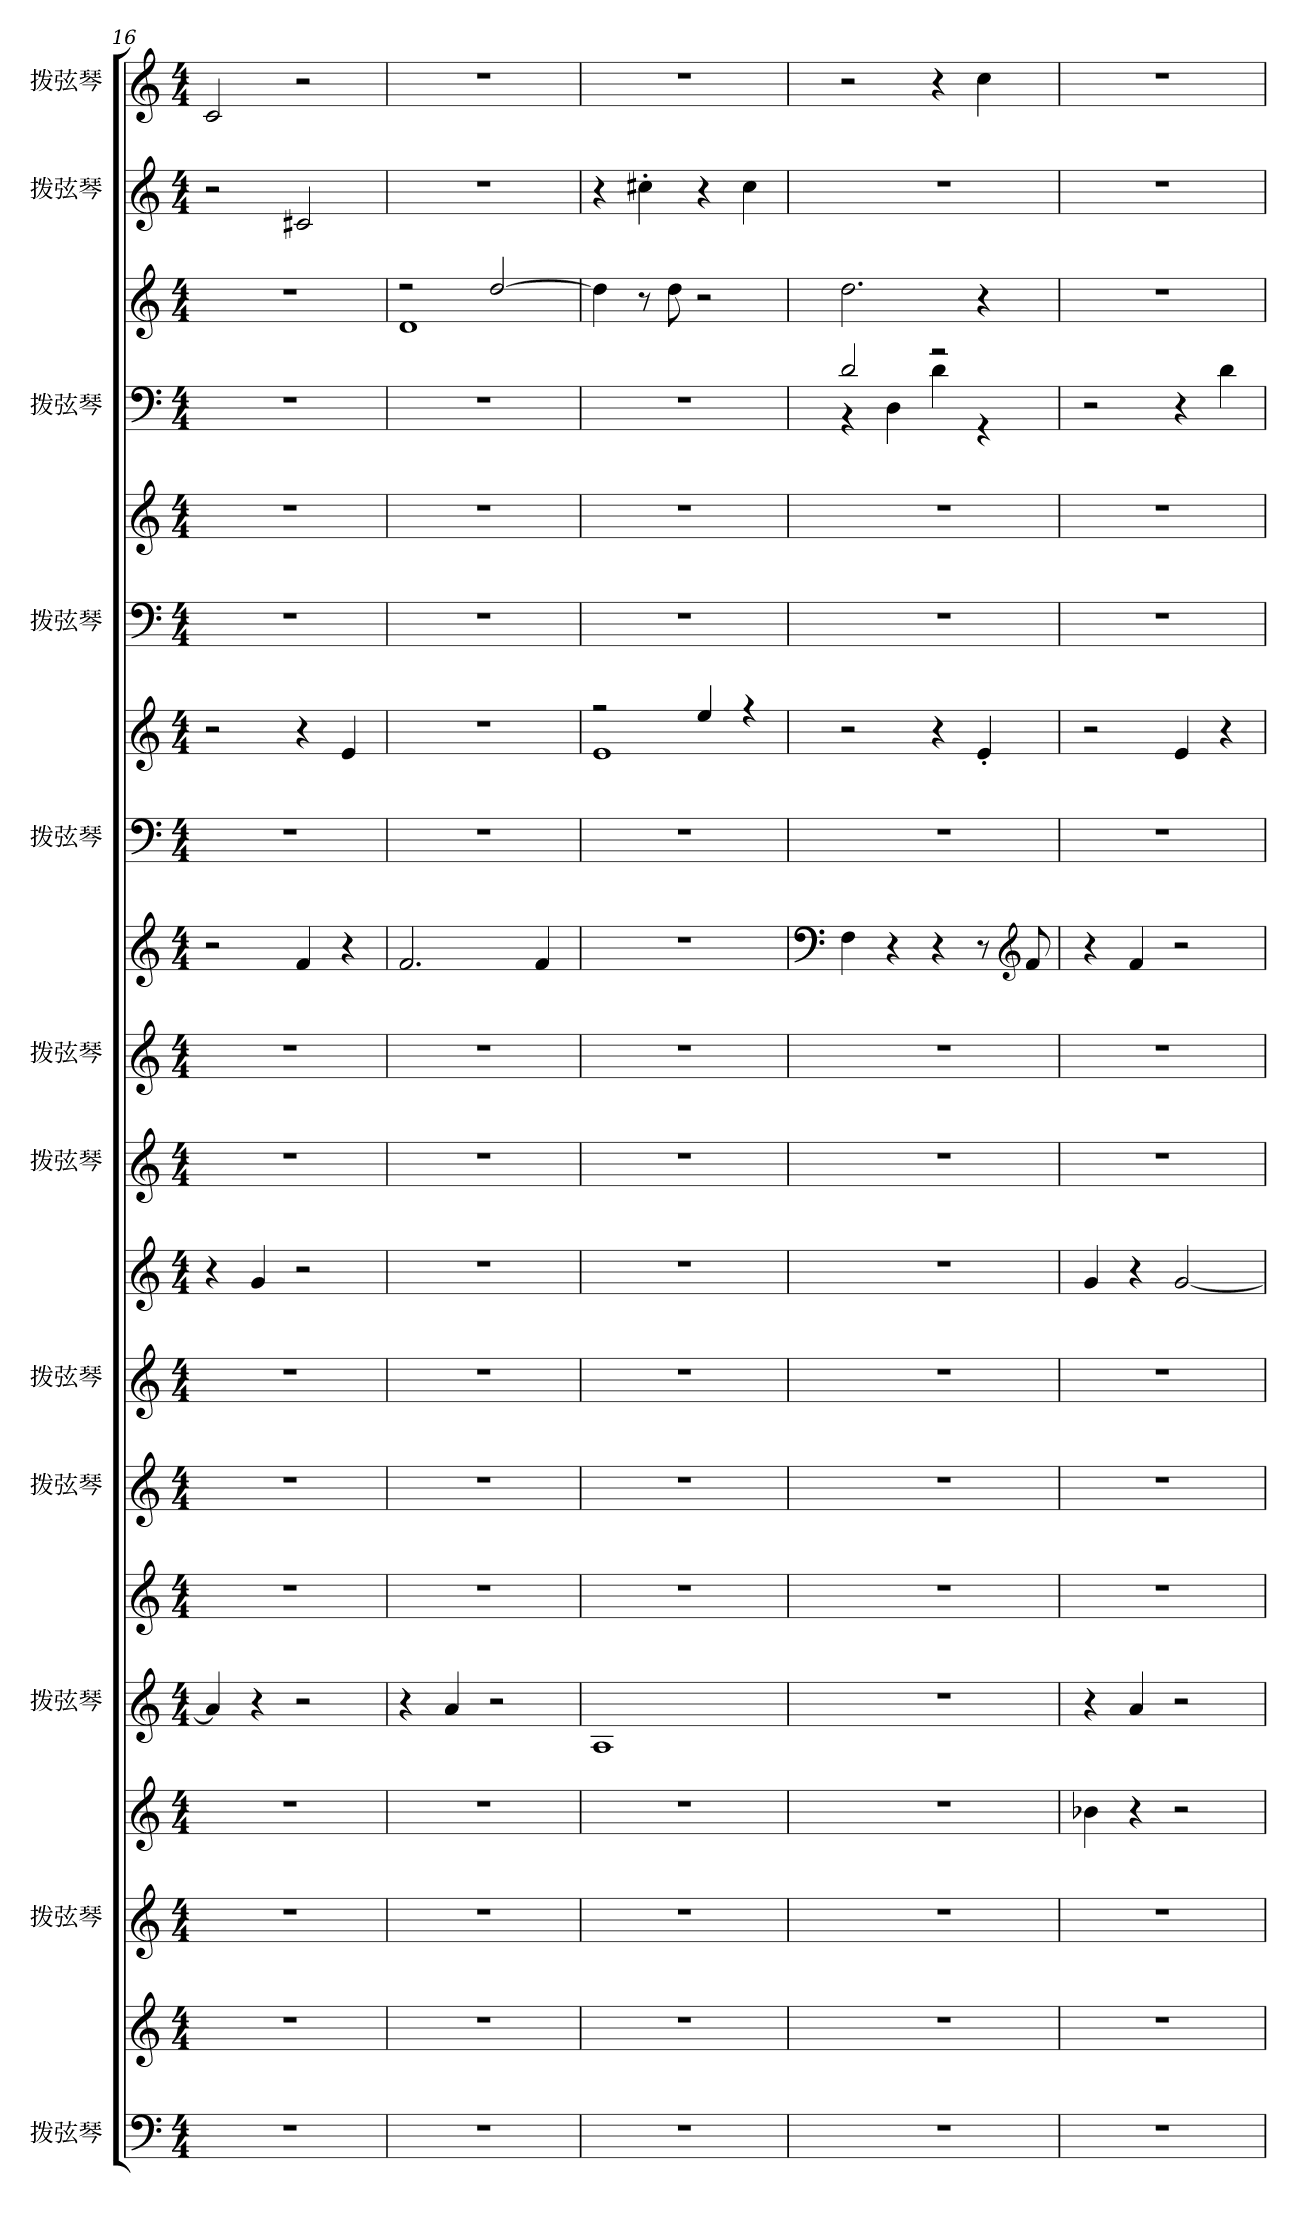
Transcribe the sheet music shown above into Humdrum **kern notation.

**kern	**kern	**kern	**kern	**kern	**kern	**kern	**kern	**kern	**kern	**kern	**kern	**kern	**kern	**kern	**kern	**kern	**kern	**kern	**kern
*part12	*part12	*part11	*part11	*part10	*part10	*part9	*part8	*part8	*part7	*part6	*part6	*part5	*part5	*part4	*part4	*part3	*part3	*part2	*part1
*staff20	*staff19	*staff18	*staff17	*staff16	*staff15	*staff14	*staff13	*staff12	*staff11	*staff10	*staff9	*staff8	*staff7	*staff6	*staff5	*staff4	*staff3	*staff2	*staff1
*I"拨弦琴	*	*I"拨弦琴	*	*I"拨弦琴	*	*I"拨弦琴	*I"拨弦琴	*	*I"拨弦琴	*I"拨弦琴	*	*I"拨弦琴	*	*I"拨弦琴	*	*I"拨弦琴	*	*I"拨弦琴	*I"拨弦琴
*clefF4	*clefG2	*clefG2	*clefG2	*clefG2	*clefG2	*clefG2	*clefG2	*clefG2	*clefG2	*clefG2	*clefG2	*clefF4	*clefG2	*clefF4	*clefG2	*clefF4	*clefG2	*clefG2	*clefG2
*k[]	*k[]	*k[]	*k[]	*k[]	*k[]	*k[]	*k[]	*k[]	*k[]	*k[]	*k[]	*k[]	*k[]	*k[]	*k[]	*k[]	*k[]	*k[]	*k[]
*M4/4	*M4/4	*M4/4	*M4/4	*M4/4	*M4/4	*M4/4	*M4/4	*M4/4	*M4/4	*M4/4	*M4/4	*M4/4	*M4/4	*M4/4	*M4/4	*M4/4	*M4/4	*M4/4	*M4/4
=16	=16	=16	=16	=16	=16	=16	=16	=16	=16	=16	=16	=16	=16	=16	=16	=16	=16	=16	=16
1r	1r	1r	1r	4a/]	1r	1r	1r	4r	1r	1r	2r	1r	2r	1r	1r	1r	1r	2r	2c/
.	.	.	.	4r	.	.	.	4g/	.	.	.	.	.	.	.	.	.	.	.
.	.	.	.	2r	.	.	.	2r	.	.	4f/	.	4r	.	.	.	.	2c#X/	2r
.	.	.	.	.	.	.	.	.	.	.	4r	.	4e/	.	.	.	.	.	.
!!LO:PB:g=z
=17	=17	=17	=17	=17	=17	=17	=17	=17	=17	=17	=17	=17	=17	=17	=17	=17	=17	=17	=17
*	*	*	*	*	*	*	*	*	*	*	*	*	*	*	*	*	*^	*	*
1r	1r	1r	1r	4r	1r	1r	1r	1r	1r	1r	2.f/	1r	1r	1r	1r	1r	2r	1d	1r	1r
.	.	.	.	4a/	.	.	.	.	.	.	.	.	.	.	.	.	.	.	.	.
.	.	.	.	2r	.	.	.	.	.	.	.	.	.	.	.	.	[2dd/	.	.	.
.	.	.	.	.	.	.	.	.	.	.	4f/	.	.	.	.	.	.	.	.	.
*	*	*	*	*	*	*	*	*	*	*	*	*	*	*	*	*	*v	*v	*	*
=18	=18	=18	=18	=18	=18	=18	=18	=18	=18	=18	=18	=18	=18	=18	=18	=18	=18	=18	=18
*	*	*	*	*	*	*	*	*	*	*	*	*	*^	*	*	*	*	*	*
1r	1r	1r	1r	1A	1r	1r	1r	1r	1r	1r	1r	1r	2r	1e	1r	1r	1r	4dd\]	4r	1r
.	.	.	.	.	.	.	.	.	.	.	.	.	.	.	.	.	.	8r	4cc#X'\	.
.	.	.	.	.	.	.	.	.	.	.	.	.	.	.	.	.	.	8dd\	.	.
.	.	.	.	.	.	.	.	.	.	.	.	.	4ee/	.	.	.	.	2r	4r	.
.	.	.	.	.	.	.	.	.	.	.	.	.	4r	.	.	.	.	.	4cc#\	.
*	*	*	*	*	*	*	*	*	*	*	*	*	*v	*v	*	*	*	*	*	*
=19	=19	=19	=19	=19	=19	=19	=19	=19	=19	=19	=19	=19	=19	=19	=19	=19	=19	=19	=19
*	*	*	*	*	*	*	*	*	*	*	*clefF4	*	*	*	*	*	*	*	*
*	*	*	*	*	*	*	*	*	*	*	*	*	*	*	*	*^	*	*	*
1r	1r	1r	1r	1r	1r	1r	1r	1r	1r	1r	4F\	1r	2r	1r	1r	2d/	4r	2.dd\	1r	2r
.	.	.	.	.	.	.	.	.	.	.	4r	.	.	.	.	.	4D\	.	.	.
.	.	.	.	.	.	.	.	.	.	.	4r	.	4r	.	.	2r	4d\	.	.	4r
.	.	.	.	.	.	.	.	.	.	.	8r	.	4e'/	.	.	.	4r	4r	.	4cc\
*	*	*	*	*	*	*	*	*	*	*	*clefG2	*	*	*	*	*	*	*	*	*
.	.	.	.	.	.	.	.	.	.	.	8f/	.	.	.	.	.	.	.	.	.
*	*	*	*	*	*	*	*	*	*	*	*	*	*	*	*	*v	*v	*	*	*
=20	=20	=20	=20	=20	=20	=20	=20	=20	=20	=20	=20	=20	=20	=20	=20	=20	=20	=20	=20
1r	1r	1r	4b-X\	4r	1r	1r	1r	4g/	1r	1r	4r	1r	2r	1r	1r	2r	1r	1r	1r
.	.	.	4r	4a/	.	.	.	4r	.	.	4f/	.	.	.	.	.	.	.	.
.	.	.	2r	2r	.	.	.	[2g/	.	.	2r	.	4e/	.	.	4r	.	.	.
.	.	.	.	.	.	.	.	.	.	.	.	.	4r	.	.	4d\	.	.	.
=	=	=	=	=	=	=	=	=	=	=	=	=	=	=	=	=	=	=	=
*-	*-	*-	*-	*-	*-	*-	*-	*-	*-	*-	*-	*-	*-	*-	*-	*-	*-	*-	*-
